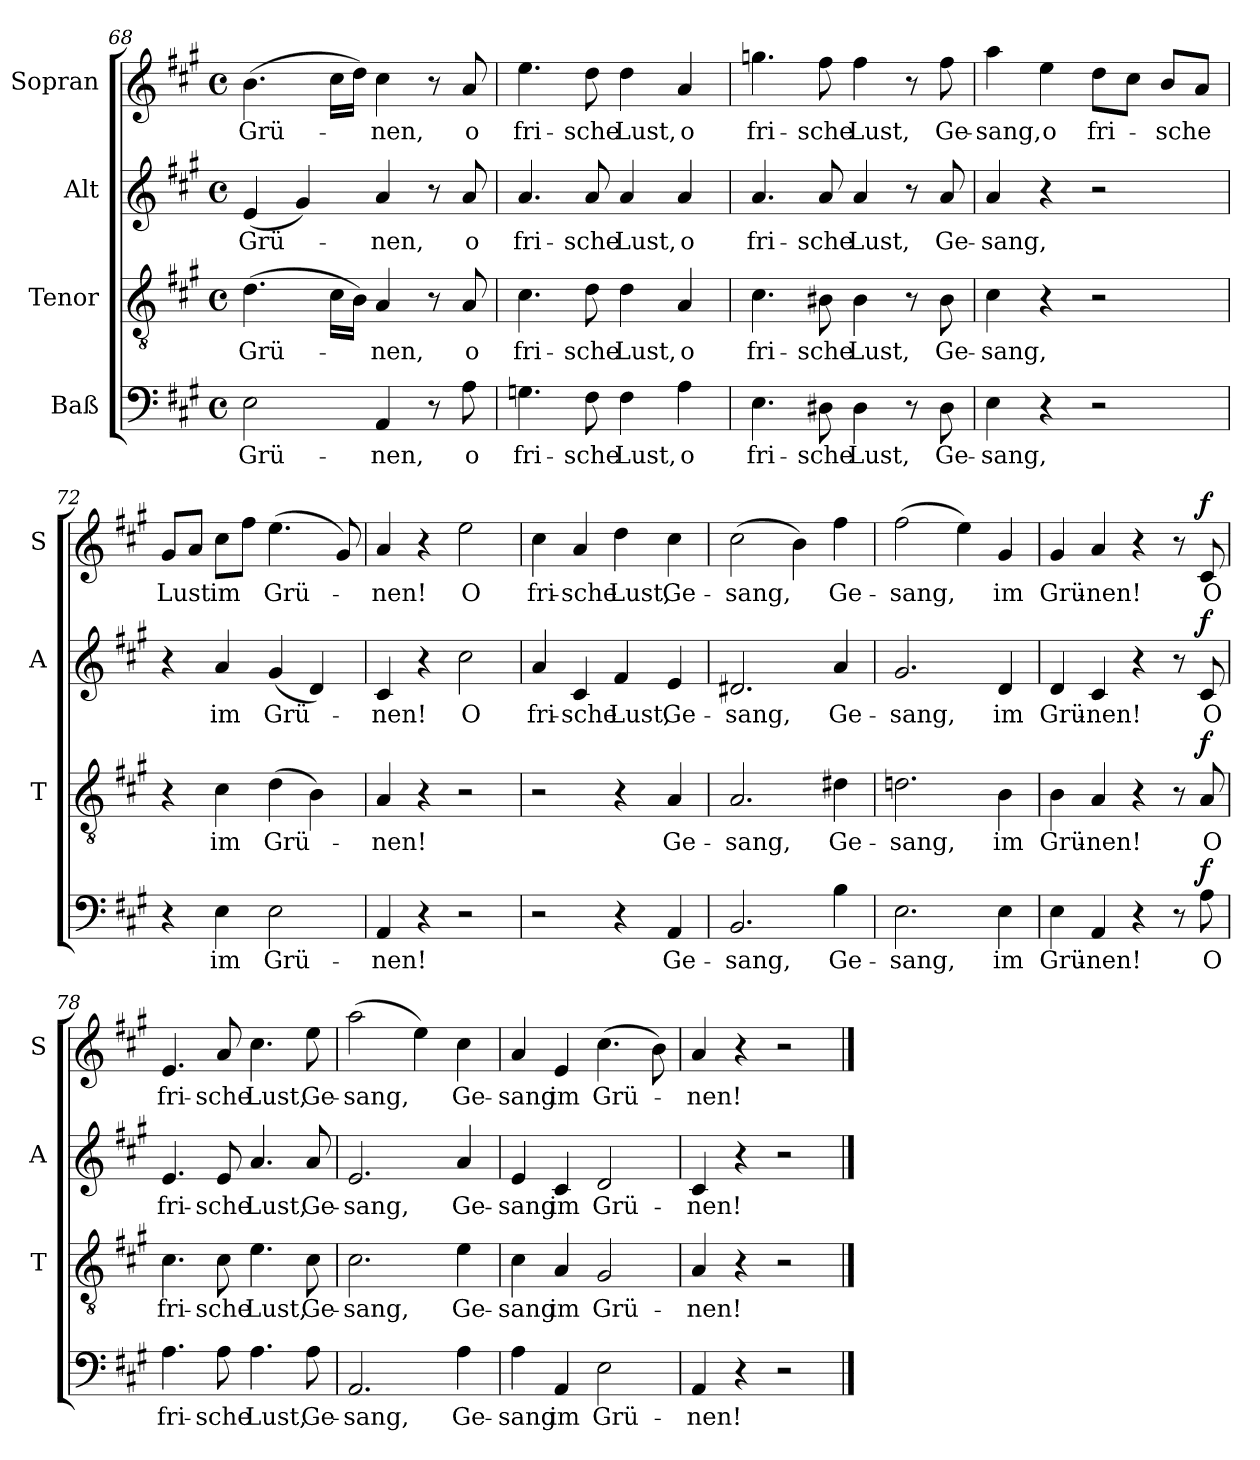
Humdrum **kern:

**kern	**text	**dynam	**kern	**text	**dynam	**kern	**text	**dynam	**kern	**text	**dynam
*part4	*part4	*part4	*part3	*part3	*part3	*part2	*part2	*part2	*part1	*part1	*part1
*staff4	*staff4	*staff4	*staff3	*staff3	*staff3	*staff2	*staff2	*staff2	*staff1	*staff1	*staff1
*I"Baß	*	*	*I"Tenor	*	*	*I"Alt	*	*	*I"Sopran	*	*
*	*	*	*I'T	*	*	*I'A	*	*	*I'S	*	*
*clefF4	*	*	*clefGv2	*	*	*clefG2	*	*	*clefG2	*	*
*k[f#c#g#]	*	*	*k[f#c#g#]	*	*	*k[f#c#g#]	*	*	*k[f#c#g#]	*	*
*A:	*	*	*A:	*	*	*A:	*	*	*A:	*	*
*M4/4	*	*	*M4/4	*	*	*M4/4	*	*	*M4/4	*	*
*met(c)	*	*	*met(c)	*	*	*met(c)	*	*	*met(c)	*	*
=68	=68	=68	=68	=68	=68	=68	=68	=68	=68	=68	=68
2E	Grü-	.	(4.d	Grü-	.	(4e	Grü-	.	(4.b	Grü-	.
.	.	.	.	.	.	4g#)	.	.	.	.	.
.	.	.	16c#LL	.	.	.	.	.	16cc#LL	.	.
.	.	.	16BJJ)	.	.	.	.	.	16ddJJ)	.	.
4AA	-nen,	.	4A	-nen,	.	4a	-nen,	.	4cc#	-nen,	.
8r	.	.	8r	.	.	8r	.	.	8r	.	.
8A	o	.	8A	o	.	8a	o	.	8a	o	.
=69	=69	=69	=69	=69	=69	=69	=69	=69	=69	=69	=69
4.Gn	fri-	.	4.c#	fri-	.	4.a	fri-	.	4.ee	fri-	.
8F#	-sche	.	8d	-sche	.	8a	-sche	.	8dd	-sche	.
4F#	Lust,	.	4d	Lust,	.	4a	Lust,	.	4dd	Lust,	.
4A	o	.	4A	o	.	4a	o	.	4a	o	.
=70	=70	=70	=70	=70	=70	=70	=70	=70	=70	=70	=70
4.E	fri-	.	4.c#	fri-	.	4.a	fri-	.	4.ggn	fri-	.
8D#X	-sche	.	8B#X	-sche	.	8a	-sche	.	8ff#	-sche	.
4D#	Lust,	.	4B#	Lust,	.	4a	Lust,	.	4ff#	Lust,	.
8r	.	.	8r	.	.	8r	.	.	8r	.	.
8D#	Ge-	.	8B#	Ge-	.	8a	Ge-	.	8ff#	Ge-	.
=71	=71	=71	=71	=71	=71	=71	=71	=71	=71	=71	=71
4E	-sang,	.	4c#	-sang,	.	4a	-sang,	.	4aa	-sang,	.
4r	.	.	4r	.	.	4r	.	.	4ee	o	.
2r	.	.	2r	.	.	2r	.	.	8ddL	fri-	.
.	.	.	.	.	.	.	.	.	8cc#J	.	.
.	.	.	.	.	.	.	.	.	8bL	-sche	.
.	.	.	.	.	.	.	.	.	8aJ	.	.
=72	=72	=72	=72	=72	=72	=72	=72	=72	=72	=72	=72
4r	.	.	4r	.	.	4r	.	.	8g#L	Lust	.
.	.	.	.	.	.	.	.	.	8aJ	.	.
4E	im	.	4c#	im	.	4a	im	.	8cc#L	im	.
.	.	.	.	.	.	.	.	.	8ff#J	.	.
2E	Grü-	.	(4d	Grü-	.	(4g#	Grü-	.	(4.ee	Grü-	.
.	.	.	4B)	.	.	4d)	.	.	.	.	.
.	.	.	.	.	.	.	.	.	8g#)	.	.
=73	=73	=73	=73	=73	=73	=73	=73	=73	=73	=73	=73
4AA	-nen!	.	4A	-nen!	.	4c#	-nen!	.	4a	-nen!	.
4r	.	.	4r	.	.	4r	.	.	4r	.	.
2r	.	.	2r	.	.	2cc#	O	.	2ee	O	.
=74	=74	=74	=74	=74	=74	=74	=74	=74	=74	=74	=74
2r	.	.	2r	.	.	4a	fri-	.	4cc#	fri-	.
.	.	.	.	.	.	4c#	-sche	.	4a	-sche	.
4r	.	.	4r	.	.	4f#	Lust,	.	4dd	Lust,	.
4AA	Ge-	.	4A	Ge-	.	4e	Ge-	.	4cc#	Ge-	.
=75	=75	=75	=75	=75	=75	=75	=75	=75	=75	=75	=75
2.BB	-sang,	.	2.A	-sang,	.	2.d#X	-sang,	.	(2cc#	-sang,	.
.	.	.	.	.	.	.	.	.	4b)	.	.
4B	Ge-	.	4d#X	Ge-	.	4a	Ge-	.	4ff#	Ge-	.
=76	=76	=76	=76	=76	=76	=76	=76	=76	=76	=76	=76
2.E	-sang,	.	2.dn	-sang,	.	2.g#	-sang,	.	(2ff#	-sang,	.
.	.	.	.	.	.	.	.	.	4ee)	.	.
4E	im	.	4B	im	.	4d	im	.	4g#	im	.
=77	=77	=77	=77	=77	=77	=77	=77	=77	=77	=77	=77
4E	Grü-	.	4B	Grü-	.	4d	Grü-	.	4g#	Grü-	.
4AA	-nen!	.	4A	-nen!	.	4c#	-nen!	.	4a	-nen!	.
4r	.	.	4r	.	.	4r	.	.	4r	.	.
8r	.	.	8r	.	.	8r	.	.	8r	.	.
!	!	!LO:DY:a	!	!	!LO:DY:a	!	!	!LO:DY:a	!	!	!LO:DY:a
8A	O	f	8A	O	f	8c#	O	f	8c#	O	f
=78	=78	=78	=78	=78	=78	=78	=78	=78	=78	=78	=78
4.A	fri-	.	4.c#	fri-	.	4.e	fri-	.	4.e	fri-	.
8A	-sche	.	8c#	-sche	.	8e	-sche	.	8a	-sche	.
4.A	Lust,	.	4.e	Lust,	.	4.a	Lust,	.	4.cc#	Lust,	.
8A	Ge-	.	8c#	Ge-	.	8a	Ge-	.	8ee	Ge-	.
=79	=79	=79	=79	=79	=79	=79	=79	=79	=79	=79	=79
2.AA	-sang,	.	2.c#	-sang,	.	2.e	-sang,	.	(2aa	-sang,	.
.	.	.	.	.	.	.	.	.	4ee)	.	.
4A	Ge-	.	4e	Ge-	.	4a	Ge-	.	4cc#	Ge-	.
=80	=80	=80	=80	=80	=80	=80	=80	=80	=80	=80	=80
4A	-sang	.	4c#	-sang	.	4e	-sang	.	4a	-sang	.
4AA	im	.	4A	im	.	4c#	im	.	4e	im	.
2E	Grü-	.	2G#	Grü-	.	2d	Grü-	.	(4.cc#	Grü-	.
.	.	.	.	.	.	.	.	.	8b)	.	.
=81	=81	=81	=81	=81	=81	=81	=81	=81	=81	=81	=81
4AA	-nen!	.	4A	-nen!	.	4c#	-nen!	.	4a	-nen!	.
4r	.	.	4r	.	.	4r	.	.	4r	.	.
2r	.	.	2r	.	.	2r	.	.	2r	.	.
==	==	==	==	==	==	==	==	==	==	==	==
*-	*-	*-	*-	*-	*-	*-	*-	*-	*-	*-	*-
